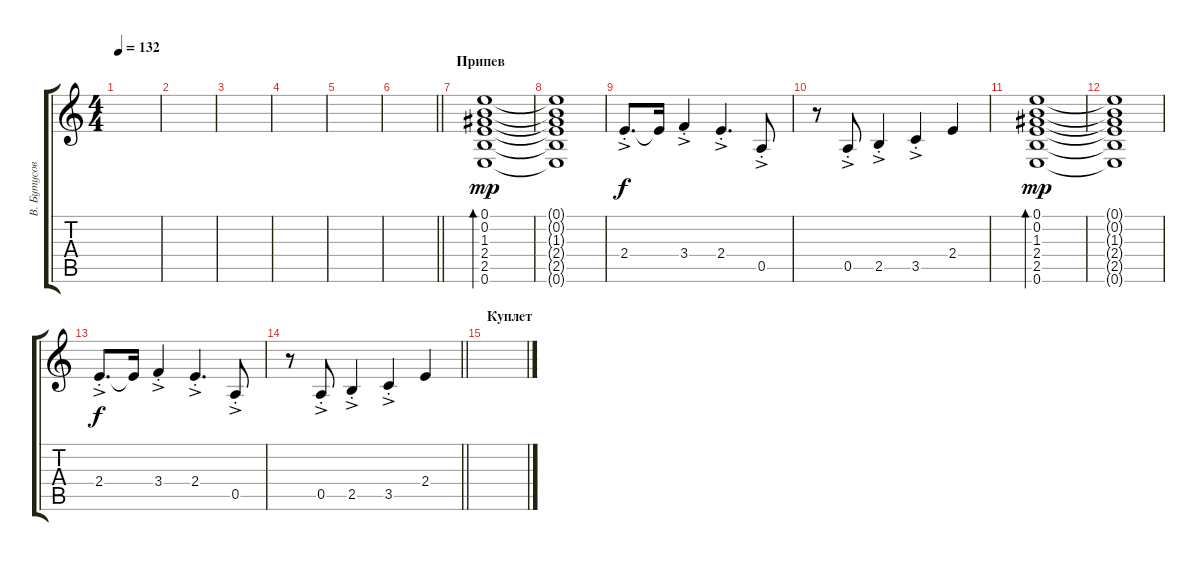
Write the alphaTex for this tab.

\track ("В. Бутусов (гитара)" "В. Бутусов") {instrument electricguitarjazz}
\staff {score tabs}
\tuning (E4 B3 G3 D3 A2 E2) {hide}
\ts (4 4)
\tempo 132
\clef g2
\ks c
|
|
|
|
|
\barLineRight lightlight
|
\section ("" "Припев")
(0.1 0.2 1.3 2.4 2.5 0.6).1{bd 60 dy mp} |
(0.1{t} 0.2{t} 1.3{t} 2.4{t} 2.5{t} 0.6{t}).1 |
2.4{ac st}.8{d dy f} 2.4{t}.16 3.4{ac st}.4 2.4{ac st}.4{d} 0.5{ac st}.8 |
r.8 0.5{ac st}.8 2.5{ac st}.4 3.5{ac st}.4 2.4.4 |
(0.1 0.2 1.3 2.4 2.5 0.6).1{bd 60 dy mp} |
(0.1{t} 0.2{t} 1.3{t} 2.4{t} 2.5{t} 0.6{t}).1 |
2.4{ac st}.8{d dy f} 2.4{t}.16 3.4{ac st}.4 2.4{ac st}.4{d} 0.5{ac st}.8 |
\barLineRight lightlight
r.8 0.5{ac st}.8 2.5{ac st}.4 3.5{ac st}.4 2.4.4 |
\section ("" "Куплет")
